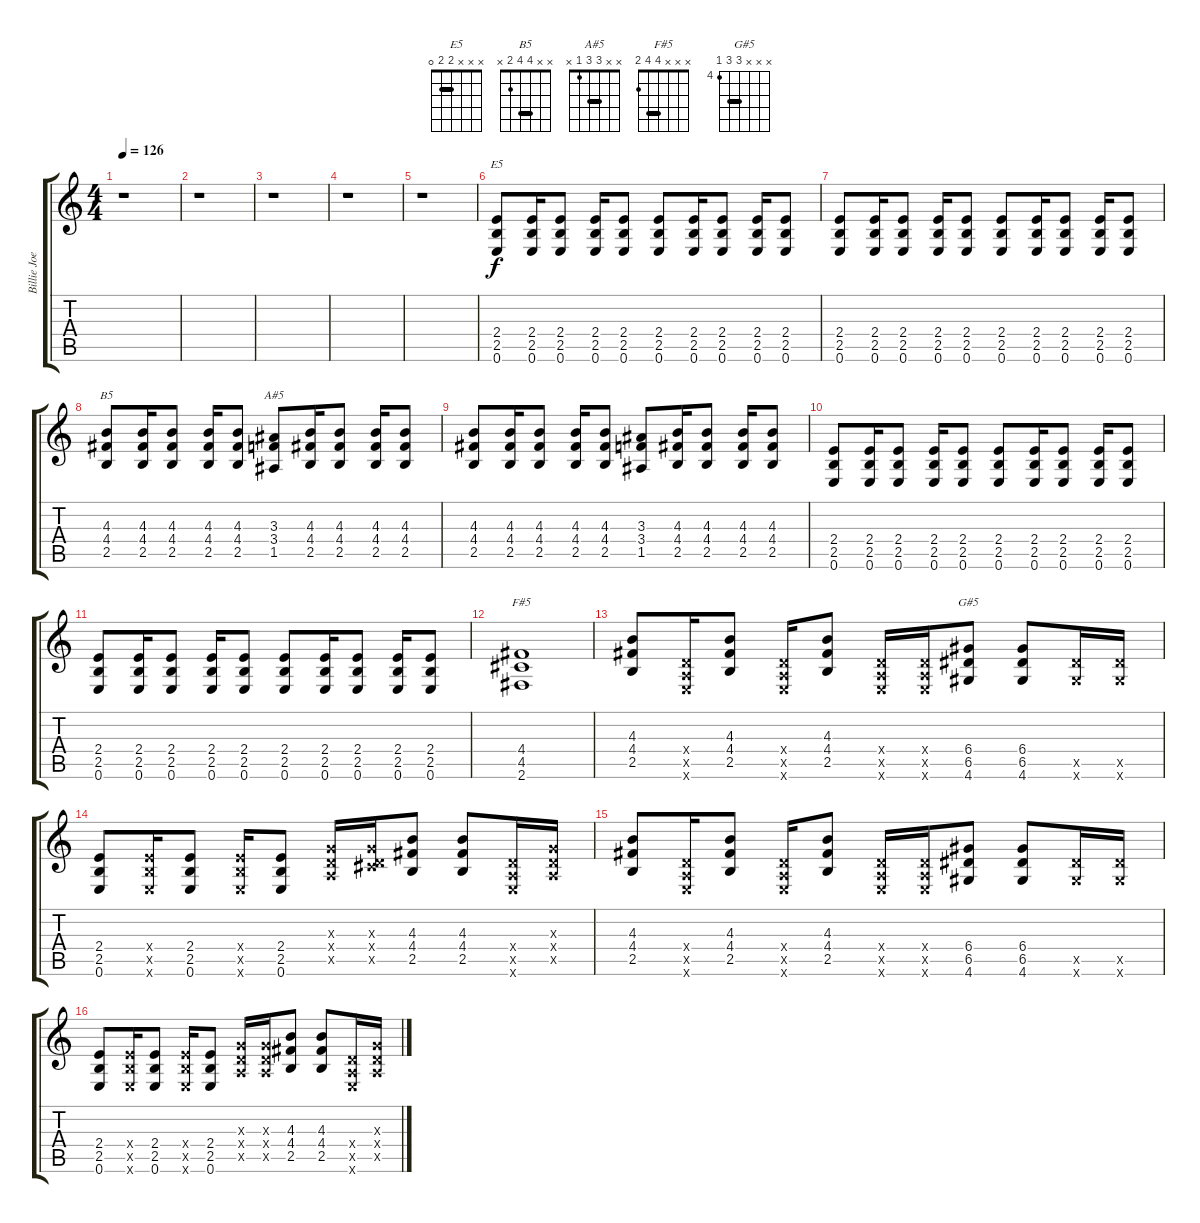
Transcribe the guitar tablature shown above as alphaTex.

\track ("Billie Joe solo" "Billie Joe") {instrument overdrivenguitar}
\staff {score tabs}
\tuning (E4 B3 G3 D3 A2 E2) {hide}
\chord ("E5" x x x 2 2 0) {barre 2}
\chord ("B5" x x 4 4 2 x) {barre 4}
\chord ("A#5" x x 3 3 1 x) {barre 3}
\chord ("F#5" x x x 4 4 2) {barre 4}
\chord ("G#5" x x x 6 6 4) {firstfret 4 barre 6}
\ts (4 4)
\tempo 126
\clef g2
\ks c
r.1{dy f} |
r.1 |
r.1 |
r.1 |
r.1 |
(2.4 2.5 0.6).8{ch "E5"} (2.4 2.5 0.6).16 (2.4 2.5 0.6).8 (2.4 2.5 0.6).16 (2.4 2.5 0.6).8 (2.4 2.5 0.6).8 (2.4 2.5 0.6).16 (2.4 2.5 0.6).8 (2.4 2.5 0.6).16 (2.4 2.5 0.6).8 |
(2.4 2.5 0.6).8 (2.4 2.5 0.6).16 (2.4 2.5 0.6).8 (2.4 2.5 0.6).16 (2.4 2.5 0.6).8 (2.4 2.5 0.6).8 (2.4 2.5 0.6).16 (2.4 2.5 0.6).8 (2.4 2.5 0.6).16 (2.4 2.5 0.6).8 |
(4.3 4.4 2.5).8{ch "B5"} (4.3 4.4 2.5).16 (4.3 4.4 2.5).8 (4.3 4.4 2.5).16 (4.3 4.4 2.5).8 (3.3 3.4 1.5).8{ch "A#5"} (4.3 4.4 2.5).16 (4.3 4.4 2.5).8 (4.3 4.4 2.5).16 (4.3 4.4 2.5).8 |
(4.3 4.4 2.5).8 (4.3 4.4 2.5).16 (4.3 4.4 2.5).8 (4.3 4.4 2.5).16 (4.3 4.4 2.5).8 (3.3 3.4 1.5).8 (4.3 4.4 2.5).16 (4.3 4.4 2.5).8 (4.3 4.4 2.5).16 (4.3 4.4 2.5).8 |
(2.4 2.5 0.6).8 (2.4 2.5 0.6).16 (2.4 2.5 0.6).8 (2.4 2.5 0.6).16 (2.4 2.5 0.6).8 (2.4 2.5 0.6).8 (2.4 2.5 0.6).16 (2.4 2.5 0.6).8 (2.4 2.5 0.6).16 (2.4 2.5 0.6).8 |
(2.4 2.5 0.6).8 (2.4 2.5 0.6).16 (2.4 2.5 0.6).8 (2.4 2.5 0.6).16 (2.4 2.5 0.6).8 (2.4 2.5 0.6).8 (2.4 2.5 0.6).16 (2.4 2.5 0.6).8 (2.4 2.5 0.6).16 (2.4 2.5 0.6).8 |
(4.4 4.5 2.6).1{ch "F#5"} |
(4.3 4.4 2.5).8 (0.4{x} 0.5{x} 0.6{x}).16 (4.3 4.4 2.5).8 (0.4{x} 0.5{x} 0.6{x}).16 (4.3 4.4 2.5).8 (0.4{x} 0.5{x} 0.6{x}).16 (0.4{x} 0.5{x} 0.6{x}).16 (6.4 6.5 4.6).8{ch "G#5"} (6.4 6.5 4.6).8 (6.5{x} 4.6{x}).16 (6.5{x} 4.6{x}).16 |
(2.4 2.5 0.6).8 (2.4{x} 2.5{x} 0.6{x}).16 (2.4 2.5 0.6).8 (2.4{x} 2.5{x} 0.6{x}).16 (2.4 2.5 0.6).8 (0.3{x} 0.4{x} 0.5{x}).16 (0.3{x} 0.4{x} 4.5{x}).16 (4.3 4.4 2.5).8 (4.3 4.4 2.5).8 (0.4{x} 0.5{x} 0.6{x}).16 (0.3{x} 0.4{x} 0.5{x}).16 |
(4.3 4.4 2.5).8 (0.4{x} 0.5{x} 0.6{x}).16 (4.3 4.4 2.5).8 (0.4{x} 0.5{x} 0.6{x}).16 (4.3 4.4 2.5).8 (0.4{x} 0.5{x} 0.6{x}).16 (0.4{x} 0.5{x} 0.6{x}).16 (6.4 6.5 4.6).8 (6.4 6.5 4.6).8 (6.5{x} 4.6{x}).16 (6.5{x} 4.6{x}).16 |
(2.4 2.5 0.6).8 (2.4{x} 2.5{x} 0.6{x}).16 (2.4 2.5 0.6).8 (2.4{x} 2.5{x} 0.6{x}).16 (2.4 2.5 0.6).8 (0.3{x} 0.4{x} 0.5{x}).16 (0.3{x} 0.4{x} 0.5{x}).16 (4.3 4.4 2.5).8 (4.3 4.4 2.5).8 (0.4{x} 0.5{x} 0.6{x}).16 (0.3{x} 0.4{x} 0.5{x}).16
